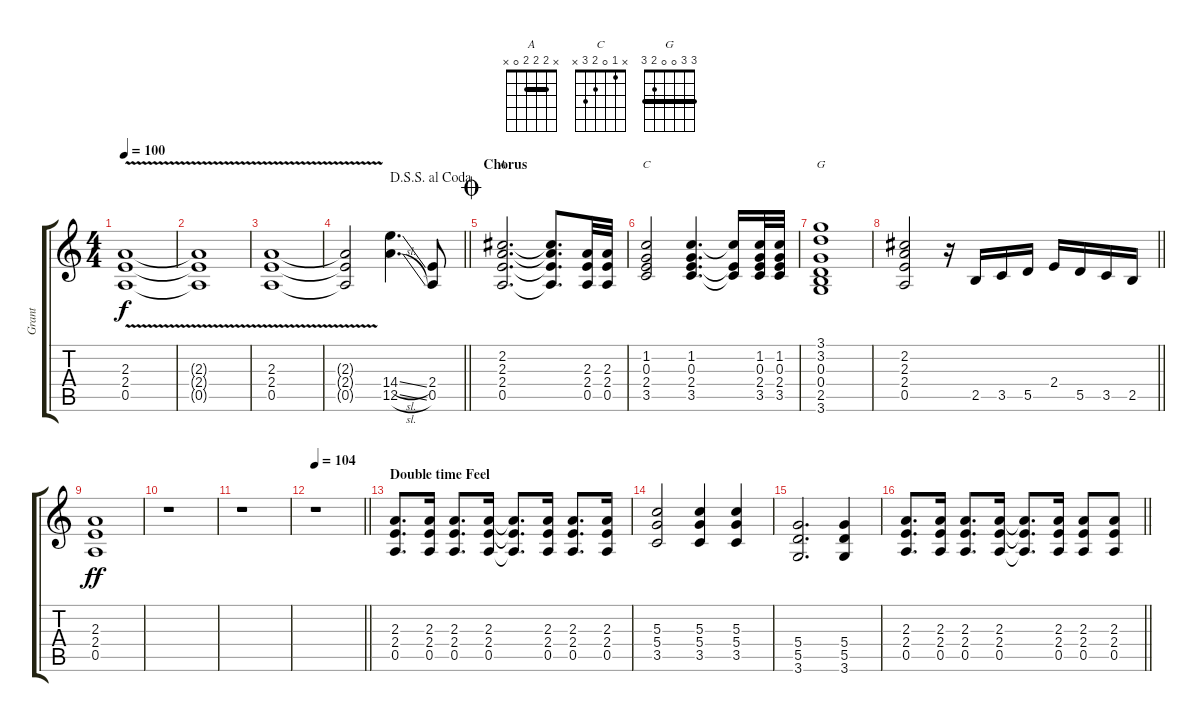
\track ("Grant" "Grant") {instrument overdrivenguitar}
\staff {score tabs}
\tuning (E4 B3 G3 D3 A2 E2) {hide}
\chord ("A" x 2 2 2 0 x) {barre 2}
\chord ("C" x 1 0 2 3 x)
\chord ("G" 3 3 0 0 2 3) {barre 3}
\ts (4 4)
\tempo 100
\clef g2
\ks c
(2.3 2.4{v} 0.5).1{dy f} |
(2.3{t} 2.4{t} 0.5{t}).1 |
(2.3 2.4{v} 0.5).1 |
\jump dalsegnosegnoalcoda
\barLineRight lightlight
(2.3{t} 2.4{t} 0.5{t}).2 (14.4{sl} 12.5{sl}).4{d} (2.4 0.5).8 |
\section ("" "Chorus")
\jump coda
(2.2 2.3 2.4 0.5).2{d ch "A"} (2.2{t} 2.3{t} 2.4{t} 0.5{t}).8{d} (2.3 2.4 0.5).32 (2.3 2.4 0.5).32 |
(1.2 0.3 2.4 3.5).2{ch "C"} (1.2 0.3 2.4 3.5).4{d} (1.2{t} 2.4{t} 3.5{t}).16 (1.2 0.3 2.4 3.5).32 (1.2 0.3 2.4 3.5).32 |
(3.1 3.2 0.3 0.4 2.5 3.6).1{ch "G"} |
\barLineRight lightlight
(2.2 2.3 2.4 0.5).2 r.16 2.5.16 3.5.16 5.5.16 2.4.16 5.5.16 3.5.16 2.5.16 |
(2.3 2.4 0.5).1{dy ff} |
r.1 |
r.1 |
\tempo 104
\barLineRight lightlight
r.1 |
\section ("" "Double time Feel")
(2.3 2.4 0.5).8{d} (2.3 2.4 0.5).16 (2.3 2.4 0.5).8{d} (2.3 2.4 0.5).16 (2.3{t} 2.4{t} 0.5{t}).8{d} (2.3 2.4 0.5).16 (2.3 2.4 0.5).8{d} (2.3 2.4 0.5).16 |
(5.3 5.4 3.5).2 (5.3 5.4 3.5).4 (5.3 5.4 3.5).4 |
(5.4 5.5 3.6).2{d} (5.4 5.5 3.6).4 |
\barLineRight lightlight
(2.3 2.4 0.5).8{d} (2.3 2.4 0.5).16 (2.3 2.4 0.5).8{d} (2.3 2.4 0.5).16 (2.3{t} 2.4{t} 0.5{t}).8{d} (2.3 2.4 0.5).16 (2.3 2.4 0.5).8 (2.3 2.4 0.5).8
